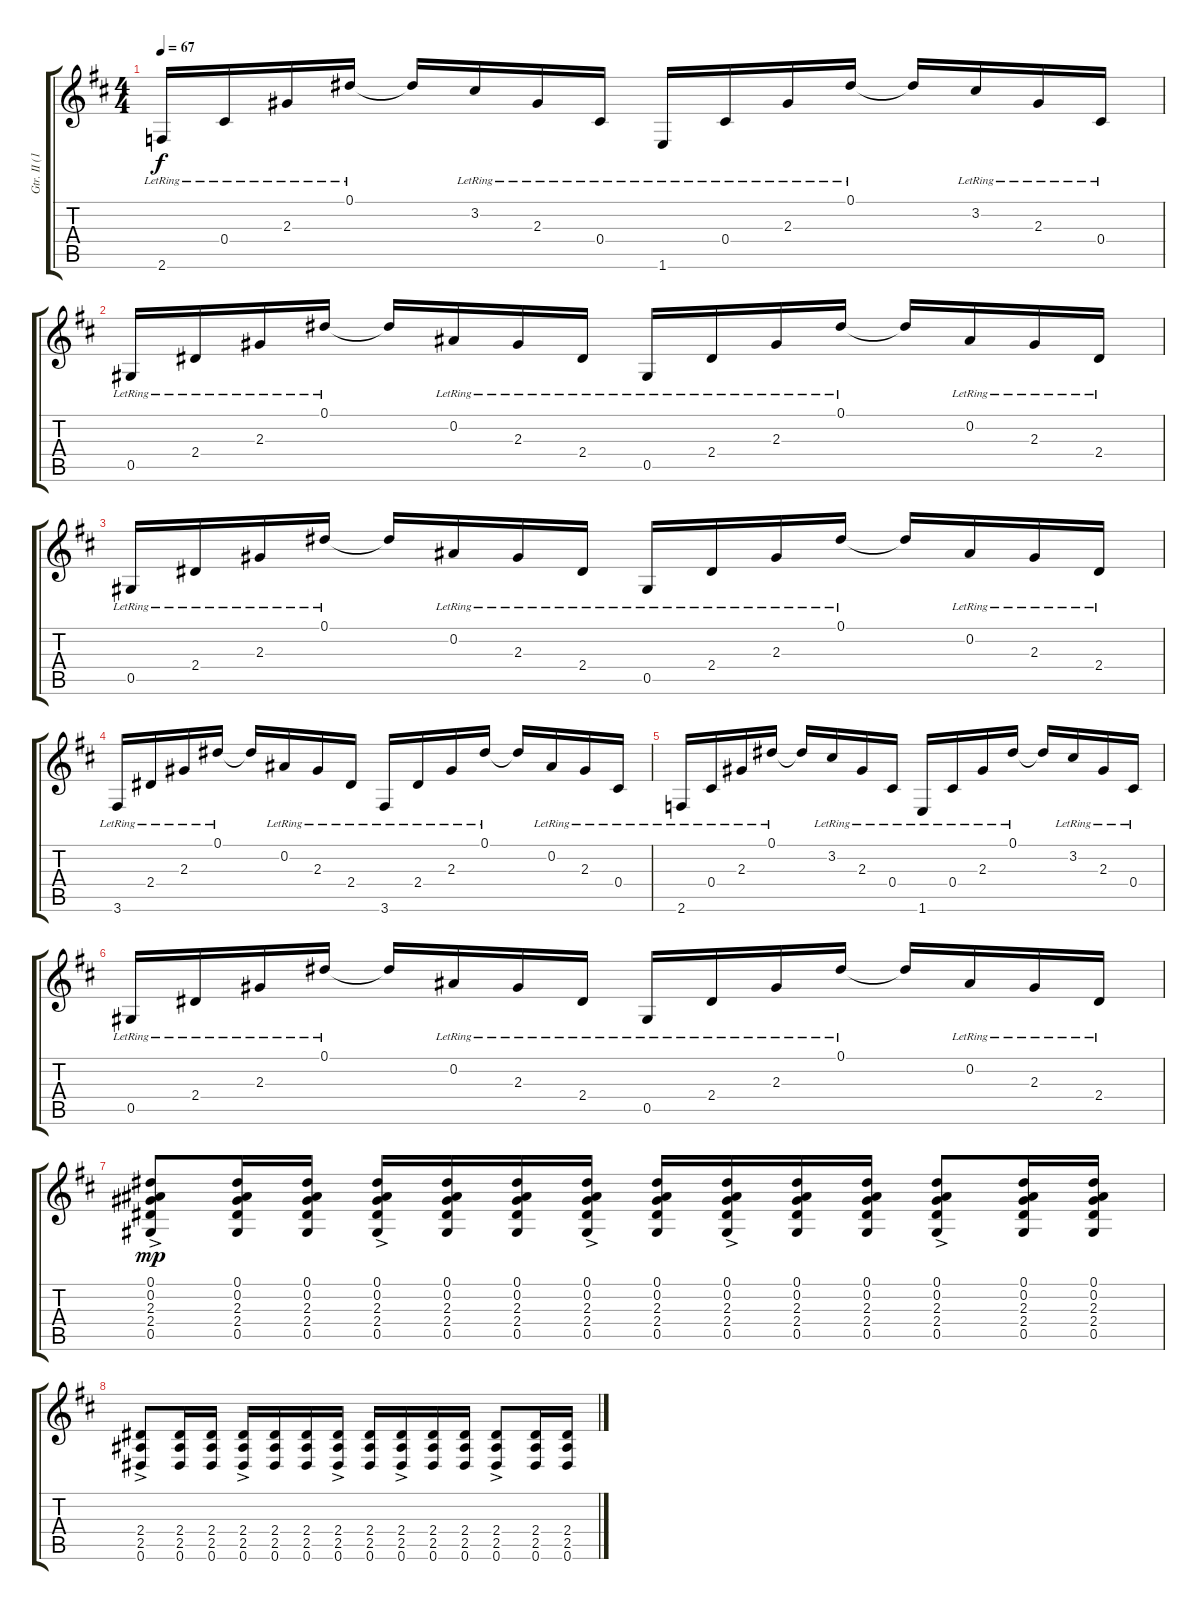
\track ("Gtr. II (12-string acous.)" "Gtr. II (1") {instrument acousticguitarsteel}
\staff {score tabs}
\tuning (Eb4 Bb3 Gb3 Db3 Ab2 Eb2) {hide}
\ts (4 4)
\tempo 67
\clef g2
\ks d
2.6{lr}.16{dy f} 0.4{lr}.16 2.3{lr}.16 0.1{lr}.16 0.1{t}.16 3.2{lr}.16 2.3{lr}.16 0.4{lr}.16 1.6{lr}.16 0.4{lr}.16 2.3{lr}.16 0.1{lr}.16 0.1{t}.16 3.2{lr}.16 2.3{lr}.16 0.4{lr}.16 |
0.5{lr}.16 2.4{lr}.16 2.3{lr}.16 0.1{lr}.16 0.1{t}.16 0.2{lr}.16 2.3{lr}.16 2.4{lr}.16 0.5{lr}.16 2.4{lr}.16 2.3{lr}.16 0.1{lr}.16 0.1{t}.16 0.2{lr}.16 2.3{lr}.16 2.4{lr}.16 |
0.5{lr}.16 2.4{lr}.16 2.3{lr}.16 0.1{lr}.16 0.1{t}.16 0.2{lr}.16 2.3{lr}.16 2.4{lr}.16 0.5{lr}.16 2.4{lr}.16 2.3{lr}.16 0.1{lr}.16 0.1{t}.16 0.2{lr}.16 2.3{lr}.16 2.4{lr}.16 |
3.6{lr}.16 2.4{lr}.16 2.3{lr}.16 0.1{lr}.16 0.1{t}.16 0.2{lr}.16 2.3{lr}.16 2.4{lr}.16 3.6{lr}.16 2.4{lr}.16 2.3{lr}.16 0.1{lr}.16 0.1{t}.16 0.2{lr}.16 2.3{lr}.16 0.4{lr}.16 |
2.6{lr}.16 0.4{lr}.16 2.3{lr}.16 0.1{lr}.16 0.1{t}.16 3.2{lr}.16 2.3{lr}.16 0.4{lr}.16 1.6{lr}.16 0.4{lr}.16 2.3{lr}.16 0.1{lr}.16 0.1{t}.16 3.2{lr}.16 2.3{lr}.16 0.4{lr}.16 |
0.5{lr}.16 2.4{lr}.16 2.3{lr}.16 0.1{lr}.16 0.1{t}.16 0.2{lr}.16 2.3{lr}.16 2.4{lr}.16 0.5{lr}.16 2.4{lr}.16 2.3{lr}.16 0.1{lr}.16 0.1{t}.16 0.2{lr}.16 2.3{lr}.16 2.4{lr}.16 |
(0.1{ac} 0.2{ac} 2.3{ac} 2.4{ac} 0.5{ac}).8{dy mp} (0.1 0.2 2.3 2.4 0.5).16 (0.1 0.2 2.3 2.4 0.5).16 (0.1{ac} 0.2{ac} 2.3{ac} 2.4{ac} 0.5{ac}).16 (0.1 0.2 2.3 2.4 0.5).16 (0.1 0.2 2.3 2.4 0.5).16 (0.1{ac} 0.2{ac} 2.3{ac} 2.4{ac} 0.5{ac}).16 (0.1 0.2 2.3 2.4 0.5).16 (0.1{ac} 0.2{ac} 2.3{ac} 2.4{ac} 0.5{ac}).16 (0.1 0.2 2.3 2.4 0.5).16 (0.1 0.2 2.3 2.4 0.5).16 (0.1{ac} 0.2{ac} 2.3{ac} 2.4{ac} 0.5{ac}).8 (0.1 0.2 2.3 2.4 0.5).16 (0.1 0.2 2.3 2.4 0.5).16 |
(2.4{ac} 2.5{ac} 0.6{ac}).8 (2.4 2.5 0.6).16 (2.4 2.5 0.6).16 (2.4{ac} 2.5{ac} 0.6{ac}).16 (2.4 2.5 0.6).16 (2.4 2.5 0.6).16 (2.4{ac} 2.5{ac} 0.6{ac}).16 (2.4 2.5 0.6).16 (2.4{ac} 2.5{ac} 0.6{ac}).16 (2.4 2.5 0.6).16 (2.4 2.5 0.6).16 (2.4{ac} 2.5{ac} 0.6{ac}).8 (2.4 2.5 0.6).16 (2.4 2.5 0.6).16
